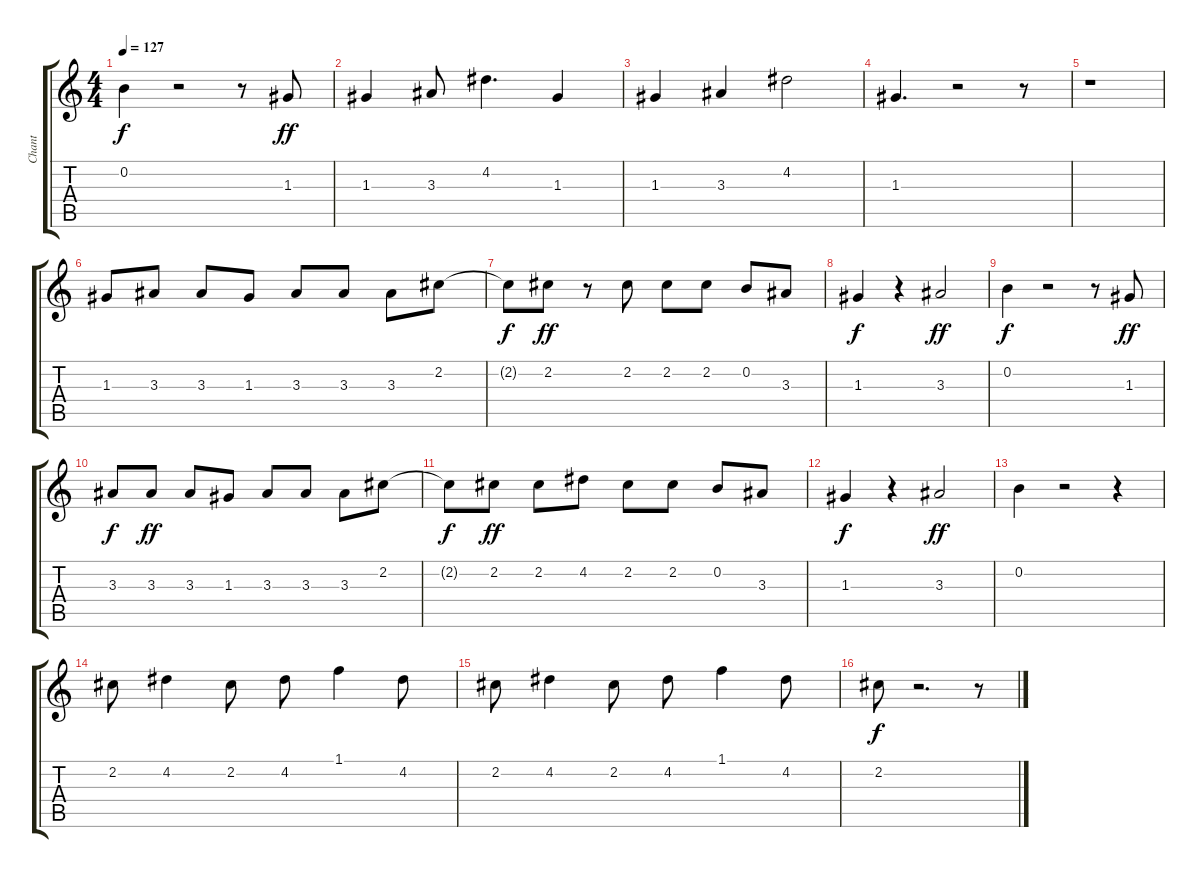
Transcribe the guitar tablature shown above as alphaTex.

\track ("Chant" "Chant") {instrument electricguitarjazz}
\staff {score tabs}
\tuning (E4 B3 G3 D3 A2 E2) {hide}
\ts (4 4)
\tempo 127
\clef g2
\ks c
0.2.4{dy f} r.2 r.8 1.3.8{dy ff} |
1.3.4 3.3.8 4.2.4{d} 1.3.4 |
1.3.4 3.3.4 4.2.2 |
1.3.4{d} r.2 r.8 |
r.1 |
1.3.8 3.3.8 3.3.8 1.3.8 3.3.8 3.3.8 3.3.8 2.2.8 |
2.2{t}.8{dy f} 2.2.8{dy ff} r.8 2.2.8 2.2.8 2.2.8 0.2.8 3.3.8 |
1.3.4{dy f} r.4 3.3.2{dy ff} |
0.2.4{dy f} r.2 r.8 1.3.8{dy ff} |
3.3.8{dy f} 3.3.8{dy ff} 3.3.8 1.3.8 3.3.8 3.3.8 3.3.8 2.2.8 |
2.2{t}.8{dy f} 2.2.8{dy ff} 2.2.8 4.2.8 2.2.8 2.2.8 0.2.8 3.3.8 |
1.3.4{dy f} r.4 3.3.2{dy ff} |
0.2.4 r.2 r.4 |
2.2.8 4.2.4 2.2.8 4.2.8 1.1.4 4.2.8 |
2.2.8 4.2.4 2.2.8 4.2.8 1.1.4 4.2.8 |
2.2.8{dy f} r.2{d} r.8
